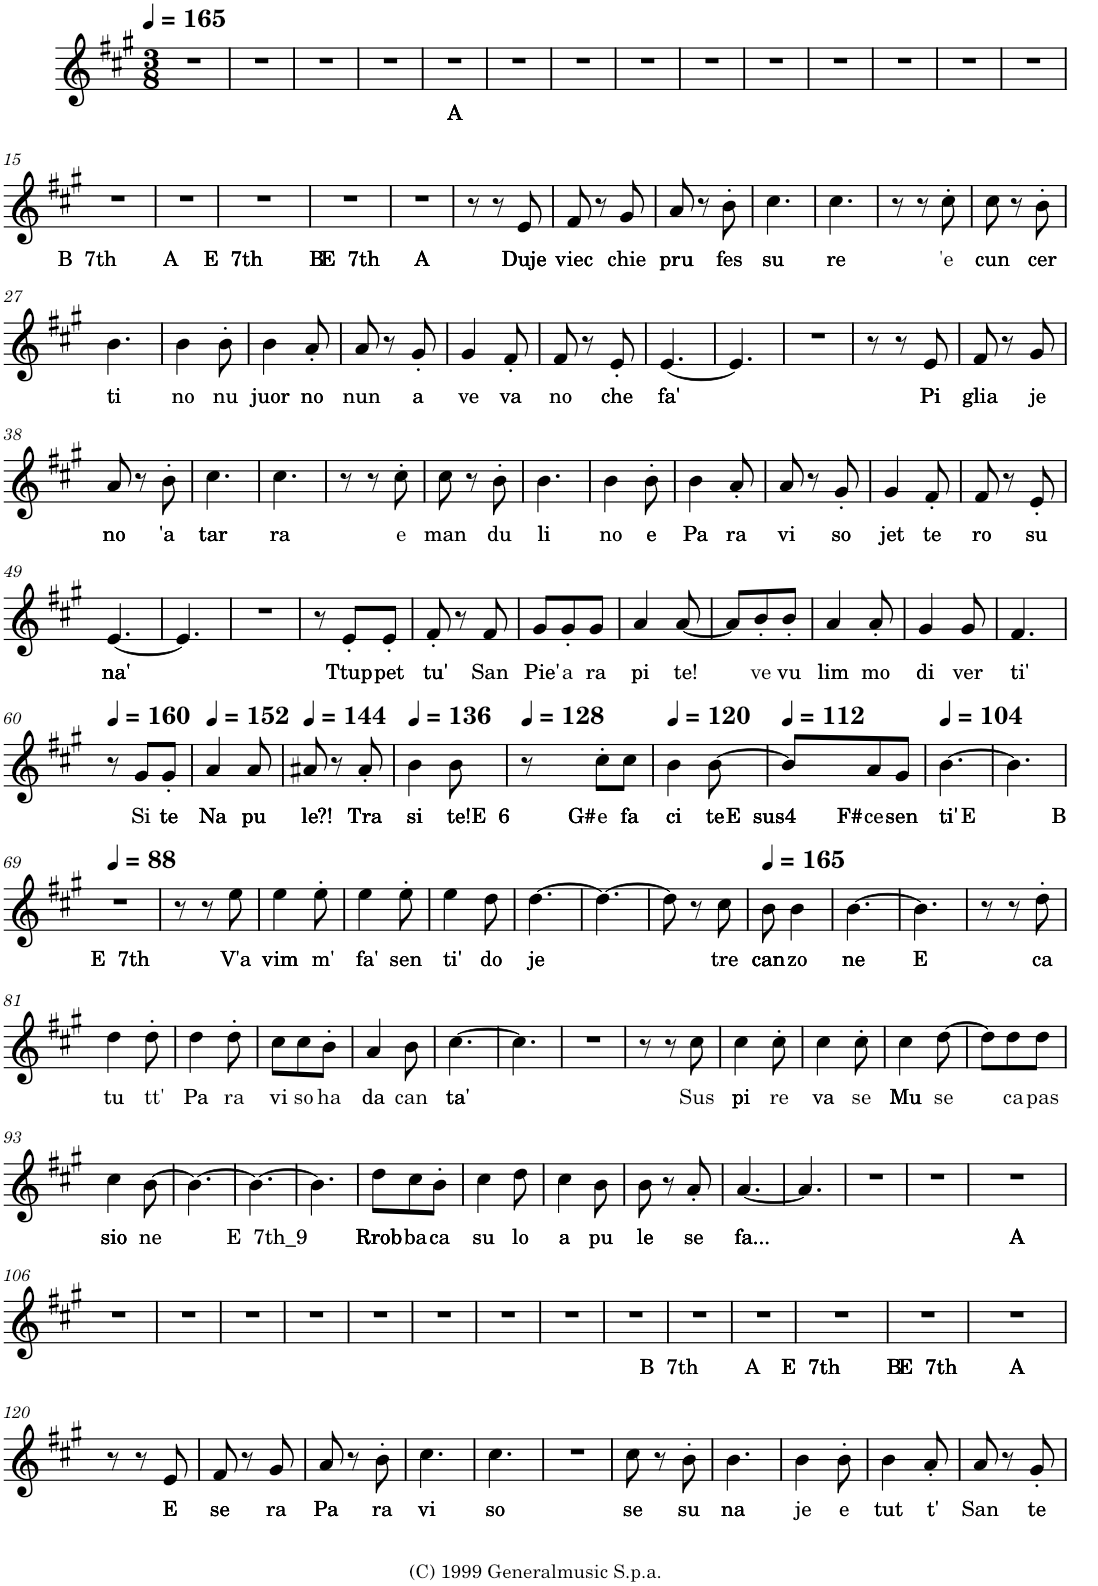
**kern	**text
*part1	*part1
*staff1	*staff1
*I"Vibrafono	*
*I'Vib.	*
*clefG2	*
*k[f#c#g#]	*
*M3/8	*
*MM165	*
=1	=1
4.r	.
=2	=2
4.r	.
=3	=3
4.r	.
=4	=4
4.r	.
=5	=5
!	!LO:LY:b
4.r	A
=6	=6
4.r	.
=7	=7
4.r	.
=8	=8
4.r	.
=9	=9
4.r	.
=10	=10
4.r	.
=11	=11
4.r	.
=12	=12
4.r	.
=13	=13
4.r	.
=14	=14
4.r	.
!!LO:LB:g=z
=15	=15
!	!LO:LY:b
4.r	B 7th A
=16	=16
4.r	.
=17	=17
!	!LO:LY:b
4.r	E 7th B
=18	=18
!	!LO:LY:b
4.r	E 7th
=19	=19
!	!LO:LY:b
4.r	A
=20	=20
8r	.
8r	.
!	!LO:LY:b
8e/	Duje
=21	=21
!	!LO:LY:b
8f#/	viec
8r	.
!	!LO:LY:b
8g#/	chie
=22	=22
!	!LO:LY:b
8a/	pru
8r	.
!	!LO:LY:b
8b'\	fes
=23	=23
!	!LO:LY:b
4.cc#\	su
=24	=24
!	!LO:LY:b
4.cc#\	re
=25	=25
8r	.
8r	.
!	!LO:LY:b
8cc#'\	'e
=26	=26
!	!LO:LY:b
8cc#\	cun
8r	.
!	!LO:LY:b
8b'\	cer
!!LO:LB:g=z
=27	=27
!	!LO:LY:b
4.b\	ti
=28	=28
!	!LO:LY:b
4b\	no
!	!LO:LY:b
8b'\	nu
=29	=29
!	!LO:LY:b
4b\	juor
!	!LO:LY:b
8a'/	no
=30	=30
!	!LO:LY:b
8a/	nun
8r	.
!	!LO:LY:b
8g#'/	a
=31	=31
!	!LO:LY:b
4g#/	ve
!	!LO:LY:b
8f#'/	va
=32	=32
!	!LO:LY:b
8f#/	no
8r	.
!	!LO:LY:b
8e'/	che
=33	=33
!	!LO:LY:b
[4.e/	fa'
=34	=34
4.e/]	.
=35	=35
4.r	.
=36	=36
8r	.
8r	.
!	!LO:LY:b
8e/	Pi
=37	=37
!	!LO:LY:b
8f#/	glia
8r	.
!	!LO:LY:b
8g#/	je
!!LO:LB:g=z
=38	=38
!	!LO:LY:b
8a/	no
8r	.
!	!LO:LY:b
8b'\	'a
=39	=39
!	!LO:LY:b
4.cc#\	tar
=40	=40
!	!LO:LY:b
4.cc#\	ra
=41	=41
8r	.
8r	.
!	!LO:LY:b
8cc#'\	e
=42	=42
!	!LO:LY:b
8cc#\	man
8r	.
!	!LO:LY:b
8b'\	du
=43	=43
!	!LO:LY:b
4.b\	li
=44	=44
!	!LO:LY:b
4b\	no
!	!LO:LY:b
8b'\	e
=45	=45
!	!LO:LY:b
4b\	Pa
!	!LO:LY:b
8a'/	ra
=46	=46
!	!LO:LY:b
8a/	vi
8r	.
!	!LO:LY:b
8g#'/	so
=47	=47
!	!LO:LY:b
4g#/	jet
!	!LO:LY:b
8f#'/	te
=48	=48
!	!LO:LY:b
8f#/	ro
8r	.
!	!LO:LY:b
8e'/	su
!!LO:LB:g=z
=49	=49
!	!LO:LY:b
[4.e/	na'
=50	=50
4.e/]	.
=51	=51
4.r	.
=52	=52
8r	.
!	!LO:LY:b
8e'/L	Ttup
!	!LO:LY:b
8e'/J	pet
=53	=53
!	!LO:LY:b
8f#'/	tu'
8r	.
!	!LO:LY:b
8f#/	San
=54	=54
!	!LO:LY:b
8g#/L	Pie'
!	!LO:LY:b
8g#'/	a
!	!LO:LY:b
8g#/J	ra
=55	=55
!	!LO:LY:b
4a/	pi
!	!LO:LY:b
[8a/	te!
=56	=56
8a/L]	.
!	!LO:LY:b
8b'/	ve
!	!LO:LY:b
8b'/J	vu
=57	=57
!	!LO:LY:b
4a/	lim
!	!LO:LY:b
8a'/	mo
=58	=58
!	!LO:LY:b
4g#/	di
!	!LO:LY:b
8g#/	ver
=59	=59
!	!LO:LY:b
4.f#/	ti'
!!LO:LB:g=z
=60	=60
*MM160	*
8r	.
!	!LO:LY:b
8g#/L	Si
!	!LO:LY:b
8g#'/J	te
=61	=61
*MM152	*
!	!LO:LY:b
4a/	Na
!	!LO:LY:b
8a/	pu
=62	=62
*MM144	*
!	!LO:LY:b
8a#X/	le?!
8r	.
!	!LO:LY:b
8a#'/	Tra
=63	=63
*MM136	*
!	!LO:LY:b
4b\	si
!	!LO:LY:b
8b\	te!
=64	=64
*MM128	*
!	!LO:LY:b
8r	E 6 G#
!	!LO:LY:b
8cc#'\L	e
!	!LO:LY:b
8cc#\J	fa
=65	=65
*MM120	*
!	!LO:LY:b
4b\	ci
!	!LO:LY:b
[8b\	te
=66	=66
*MM112	*
!	!LO:LY:b
8b/L]	E sus4 F#
!	!LO:LY:b
8a/	ce
!	!LO:LY:b
8g#/J	sen
=67	=67
*MM104	*
!	!LO:LY:b
[4.b\	ti'
=68	=68
!	!LO:LY:b
4.b\]	E B
!!LO:LB:g=z
=69	=69
*MM88	*
!	!LO:LY:b
4.r	E 7th
=70	=70
8r	.
8r	.
!	!LO:LY:b
8ee\	V'a
=71	=71
!	!LO:LY:b
4ee\	vim
!	!LO:LY:b
8ee'\	m'
=72	=72
!	!LO:LY:b
4ee\	fa'
!	!LO:LY:b
8ee'\	sen
=73	=73
!	!LO:LY:b
4ee\	ti'
!	!LO:LY:b
8dd\	do
=74	=74
!	!LO:LY:b
[4.dd\	je
=75	=75
4.dd\_	.
=76	=76
8dd\]	.
8r	.
!	!LO:LY:b
8cc#\	tre
=77	=77
*MM165	*
!	!LO:LY:b
8b\	can
!	!LO:LY:b
4b\	zo
=78	=78
!	!LO:LY:b
[4.b\	ne
=79	=79
!	!LO:LY:b
4.b\]	E
=80	=80
8r	.
8r	.
!	!LO:LY:b
8dd'\	ca
!!LO:LB:g=z
=81	=81
!	!LO:LY:b
4dd\	tu
!	!LO:LY:b
8dd'\	tt'
=82	=82
!	!LO:LY:b
4dd\	Pa
!	!LO:LY:b
8dd'\	ra
=83	=83
!	!LO:LY:b
8cc#\L	vi
!	!LO:LY:b
8cc#\	so
!	!LO:LY:b
8b'\J	ha
=84	=84
!	!LO:LY:b
4a/	da
!	!LO:LY:b
8b\	can
=85	=85
!	!LO:LY:b
[4.cc#\	ta'
=86	=86
4.cc#\]	.
=87	=87
4.r	.
=88	=88
8r	.
8r	.
!	!LO:LY:b
8cc#\	Sus
=89	=89
!	!LO:LY:b
4cc#\	pi
!	!LO:LY:b
8cc#'\	re
=90	=90
!	!LO:LY:b
4cc#\	va
!	!LO:LY:b
8cc#'\	se
=91	=91
!	!LO:LY:b
4cc#\	Mu
!	!LO:LY:b
[8dd\	se
=92	=92
8dd\L]	.
!	!LO:LY:b
8dd\	ca
!	!LO:LY:b
8dd\J	pas
!!LO:LB:g=z
=93	=93
!	!LO:LY:b
4cc#\	sio
!	!LO:LY:b
[8b\	ne
=94	=94
4.b\_	.
=95	=95
!	!LO:LY:b
4.b\_	E 7th_9
=96	=96
4.b\]	.
=97	=97
!	!LO:LY:b
8dd\L	Rrob
!	!LO:LY:b
8cc#\	ba
!	!LO:LY:b
8b'\J	ca
=98	=98
!	!LO:LY:b
4cc#\	su
!	!LO:LY:b
8dd\	lo
=99	=99
!	!LO:LY:b
4cc#\	a
!	!LO:LY:b
8b\	pu
=100	=100
!	!LO:LY:b
8b\	le
8r	.
!	!LO:LY:b
8a'/	se
=101	=101
!	!LO:LY:b
[4.a/	fa...
=102	=102
4.a/]	.
=103	=103
4.r	.
=104	=104
4.r	.
=105	=105
!	!LO:LY:b
4.r	A
!!LO:LB:g=z
=106	=106
4.r	.
=107	=107
4.r	.
=108	=108
4.r	.
=109	=109
4.r	.
=110	=110
4.r	.
=111	=111
4.r	.
=112	=112
4.r	.
=113	=113
4.r	.
=114	=114
4.r	.
=115	=115
!	!LO:LY:b
4.r	B 7th A
=116	=116
4.r	.
=117	=117
!	!LO:LY:b
4.r	E 7th B
=118	=118
!	!LO:LY:b
4.r	E 7th
=119	=119
!	!LO:LY:b
4.r	A
!!LO:LB:g=z
=120	=120
8r	.
8r	.
!	!LO:LY:b
8e/	E
=121	=121
!	!LO:LY:b
8f#/	se
8r	.
!	!LO:LY:b
8g#/	ra
=122	=122
!	!LO:LY:b
8a/	Pa
8r	.
!	!LO:LY:b
8b'\	ra
=123	=123
!	!LO:LY:b
4.cc#\	vi
=124	=124
!	!LO:LY:b
4.cc#\	so
=125	=125
4.r	.
=126	=126
!	!LO:LY:b
8cc#\	se
8r	.
!	!LO:LY:b
8b'\	su
=127	=127
!	!LO:LY:b
4.b\	na
=128	=128
!	!LO:LY:b
4b\	je
!	!LO:LY:b
8b'\	e
=129	=129
!	!LO:LY:b
4b\	tut
!	!LO:LY:b
8a'/	t'
=130	=130
!	!LO:LY:b
8a/	San
8r	.
!	!LO:LY:b
8g#'/	te
=	=
*-	*-
